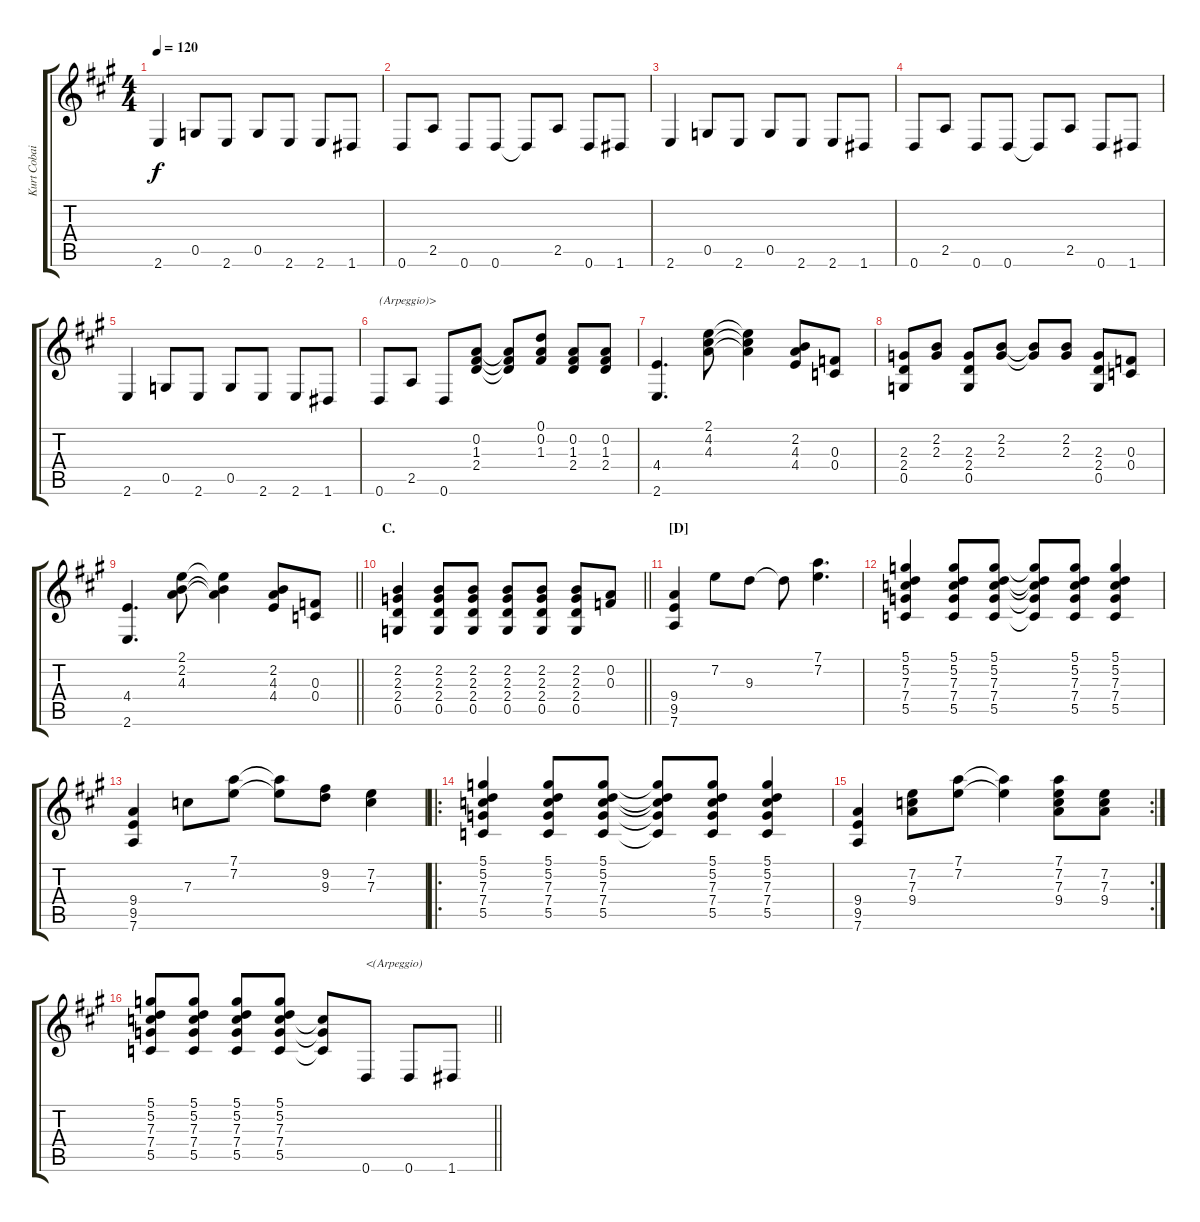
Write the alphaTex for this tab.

\track ("Kurt Cobain" "Kurt Cobai") {instrument electricguitarclean}
\staff {score tabs}
\tuning (D4 A3 F3 C3 G2 D2) {hide}
\ts (4 4)
\tempo 120
\clef g2
\ks f#minor
2.6.4{dy f} 0.5.8 2.6.8 0.5.8 2.6.8 2.6.8 1.6.8 |
0.6.8 2.5.8 0.6.8 0.6.8 0.6{t}.8 2.5.8 0.6.8 1.6.8 |
2.6.4 0.5.8 2.6.8 0.5.8 2.6.8 2.6.8 1.6.8 |
0.6.8 2.5.8 0.6.8 0.6.8 0.6{t}.8 2.5.8 0.6.8 1.6.8 |
2.6.4 0.5.8 2.6.8 0.5.8 2.6.8 2.6.8 1.6.8 |
0.6.8{txt "(Arpeggio)>"} 2.5.8 0.6.8 (0.2 1.3 2.4).8 (0.2{t} 1.3{t} 2.4{t}).8 (0.1 0.2 1.3).8 (0.2 1.3 2.4).8 (0.2 1.3 2.4).8 |
(4.4 2.6).4{d} (2.1 4.2 4.3).8 (2.1{t} 4.2{t} 4.3{t}).4 (2.2 4.3 4.4).8 (0.3 0.4).8 |
(2.3 2.4 0.5).8 (2.2 2.3).8 (2.3 2.4 0.5).8 (2.2 2.3).8 (2.2{t} 2.3{t}).8 (2.2 2.3).8 (2.3 2.4 0.5).8 (0.3 0.4).8 |
\barLineRight lightlight
(4.4 2.6).4{d} (2.1 2.2 4.3).8 (2.1{t} 2.2{t} 4.3{t}).4 (2.2 4.3 4.4).8 (0.3 0.4).8 |
\section ("" "C.")
\barLineRight lightlight
(2.2 2.3 2.4 0.5).4 (2.2 2.3 2.4 0.5).8 (2.2 2.3 2.4 0.5).8 (2.2 2.3 2.4 0.5).8 (2.2 2.3 2.4 0.5).8 (2.2 2.3 2.4 0.5).8 (0.2 0.3).8 |
\section ("" "[D]")
(9.4 9.5 7.6).4 7.2.8 9.3.8 9.3{t}.8 (7.1 7.2).4{d} |
(5.1 5.2 7.3 7.4 5.5).4 (5.1 5.2 7.3 7.4 5.5).8 (5.1 5.2 7.3 7.4 5.5).8 (5.1{t} 5.2{t} 7.3{t} 7.4{t} 5.5{t}).8 (5.1 5.2 7.3 7.4 5.5).8 (5.1 5.2 7.3 7.4 5.5).4 |
(9.4 9.5 7.6).4 7.3.8 (7.1 7.2).8 (7.1{t} 7.2{t}).8 (9.2 9.3).8 (7.2 7.3).4 |
\ro
(5.1 5.2 7.3 7.4 5.5).4 (5.1 5.2 7.3 7.4 5.5).8 (5.1 5.2 7.3 7.4 5.5).8 (5.1{t} 5.2{t} 7.3{t} 7.4{t} 5.5{t}).8 (5.1 5.2 7.3 7.4 5.5).8 (5.1 5.2 7.3 7.4 5.5).4 |
\rc 2
(9.4 9.5 7.6).4 (7.2 7.3 9.4).8 (7.1 7.2).8 (7.1{t} 7.2{t}).4 (7.1 7.2 7.3 9.4).8 (7.2 7.3 9.4).8 |
\barLineRight lightlight
(5.1 5.2 7.3 7.4 5.5).8 (5.1 5.2 7.3 7.4 5.5).8 (5.1 5.2 7.3 7.4 5.5).8 (5.1 5.2 7.3 7.4 5.5).8 (7.3{t} 7.4{t} 5.5{t}).8 0.6.8{txt "<(Arpeggio)"} 0.6.8 1.6.8
